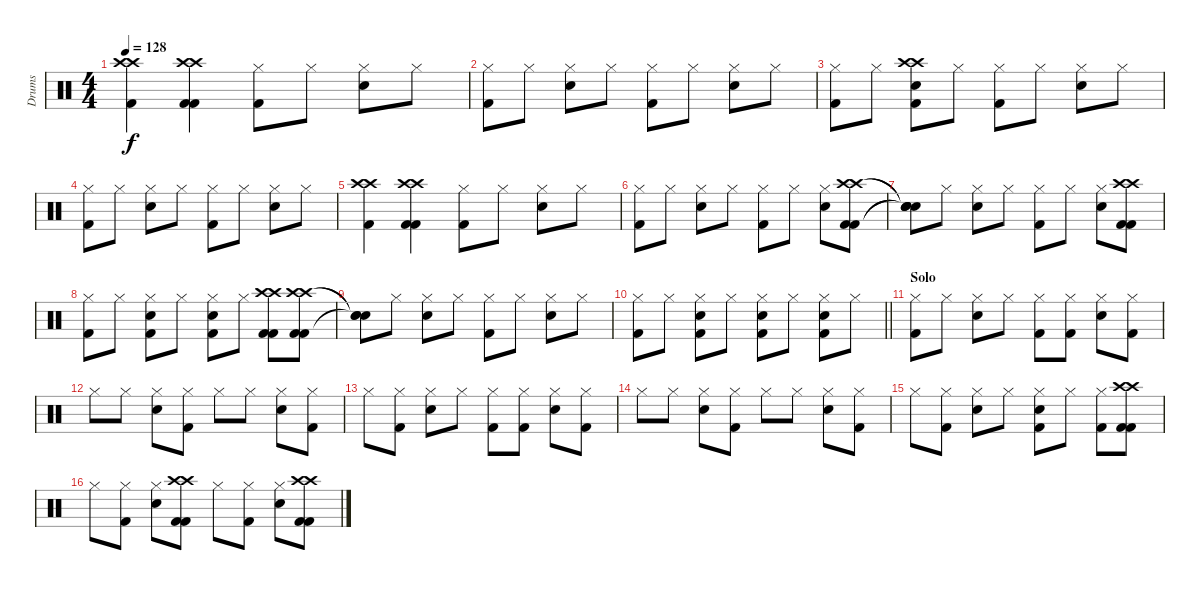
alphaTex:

\track ("Drums" "Drums") {instrument percussion}
\staff {score}
\articulation defaults
\ts (4 4)
\tempo 128
\clef neutral
\ks c
("Crash high (hit)" "Crash high (hit)" "Kick (hit) 2").4{dy f} ("Crash high (hit)" "Crash high (hit)" "Kick (hit) 2" "Kick (hit) 2").4 ("Hi-Hat (closed)" "Kick (hit) 2").8 "Hi-Hat (closed)".8 ("Hi-Hat (closed)" "Electric Snare (hit)").8 "Hi-Hat (closed)".8 |
("Hi-Hat (closed)" "Kick (hit) 2").8 "Hi-Hat (closed)".8 ("Hi-Hat (closed)" "Electric Snare (hit)").8 "Hi-Hat (closed)".8 ("Hi-Hat (closed)" "Kick (hit) 2").8 "Hi-Hat (closed)".8 ("Hi-Hat (closed)" "Electric Snare (hit)").8 "Hi-Hat (closed)".8 |
("Hi-Hat (closed)" "Kick (hit) 2").8 "Hi-Hat (closed)".8 ("Crash high (hit)" "Crash high (hit)" "Electric Snare (hit)" "Kick (hit) 2").8 "Hi-Hat (closed)".8 ("Hi-Hat (closed)" "Kick (hit) 2").8 "Hi-Hat (closed)".8 ("Hi-Hat (closed)" "Electric Snare (hit)").8 "Hi-Hat (closed)".8 |
("Hi-Hat (closed)" "Kick (hit) 2").8 "Hi-Hat (closed)".8 ("Hi-Hat (closed)" "Electric Snare (hit)").8 "Hi-Hat (closed)".8 ("Hi-Hat (closed)" "Kick (hit) 2").8 "Hi-Hat (closed)".8 ("Hi-Hat (closed)" "Electric Snare (hit)").8 "Hi-Hat (closed)".8 |
("Crash high (hit)" "Crash high (hit)" "Kick (hit) 2").4 ("Crash high (hit)" "Crash high (hit)" "Kick (hit) 2" "Kick (hit) 2").4 ("Hi-Hat (closed)" "Kick (hit) 2").8 "Hi-Hat (closed)".8 ("Hi-Hat (closed)" "Electric Snare (hit)").8 "Hi-Hat (closed)".8 |
("Hi-Hat (closed)" "Kick (hit) 2").8 "Hi-Hat (closed)".8 ("Hi-Hat (closed)" "Electric Snare (hit)").8 "Hi-Hat (closed)".8 ("Hi-Hat (closed)" "Kick (hit) 2").8 "Hi-Hat (closed)".8 ("Hi-Hat (closed)" "Electric Snare (hit)").8 ("Crash high (hit)" "Crash high (hit)" "Kick (hit) 2" "Kick (hit) 2").8 |
("Snare (hit)"{t} "Snare (hit)"{t} "Snare (hit)"{t} "Snare (hit)"{t}).8 "Hi-Hat (closed)".8 ("Hi-Hat (closed)" "Electric Snare (hit)").8 "Hi-Hat (closed)".8 ("Hi-Hat (closed)" "Kick (hit) 2").8 "Hi-Hat (closed)".8 ("Hi-Hat (closed)" "Electric Snare (hit)").8 ("Crash high (hit)" "Crash high (hit)" "Kick (hit) 2" "Kick (hit) 2").8 |
("Hi-Hat (closed)" "Kick (hit) 2").8 "Hi-Hat (closed)".8 ("Hi-Hat (closed)" "Electric Snare (hit)" "Kick (hit) 2").8 "Hi-Hat (closed)".8 ("Hi-Hat (closed)" "Electric Snare (hit)" "Kick (hit) 2").8 "Hi-Hat (closed)".8 ("Crash high (hit)" "Crash high (hit)" "Kick (hit) 2" "Kick (hit) 2").8 ("Crash high (hit)" "Crash high (hit)" "Kick (hit) 2" "Kick (hit) 2").8 |
("Snare (hit)"{t} "Snare (hit)"{t} "Snare (hit)"{t}).8 "Hi-Hat (closed)".8 ("Hi-Hat (closed)" "Electric Snare (hit)").8 "Hi-Hat (closed)".8 ("Hi-Hat (closed)" "Kick (hit) 2").8 "Hi-Hat (closed)".8 ("Hi-Hat (closed)" "Electric Snare (hit)").8 "Hi-Hat (closed)".8 |
\barLineRight lightlight
("Hi-Hat (closed)" "Kick (hit) 2").8 "Hi-Hat (closed)".8 ("Hi-Hat (closed)" "Electric Snare (hit)" "Kick (hit) 2").8 "Hi-Hat (closed)".8 ("Hi-Hat (closed)" "Electric Snare (hit)" "Kick (hit) 2").8 "Hi-Hat (closed)".8 ("Hi-Hat (closed)" "Electric Snare (hit)" "Kick (hit) 2").8 "Hi-Hat (closed)".8 |
\section ("" "Solo")
("Hi-Hat (closed)" "Kick (hit) 2").8 "Hi-Hat (closed)".8 ("Hi-Hat (closed)" "Electric Snare (hit)").8 "Hi-Hat (closed)".8 ("Hi-Hat (closed)" "Kick (hit) 2").8 ("Hi-Hat (closed)" "Kick (hit) 2").8 ("Hi-Hat (closed)" "Electric Snare (hit)").8 ("Hi-Hat (closed)" "Kick (hit) 2").8 |
"Hi-Hat (closed)".8 "Hi-Hat (closed)".8 ("Hi-Hat (closed)" "Electric Snare (hit)").8 ("Hi-Hat (closed)" "Kick (hit) 2").8 "Hi-Hat (closed)".8 "Hi-Hat (closed)".8 ("Hi-Hat (closed)" "Electric Snare (hit)").8 ("Hi-Hat (closed)" "Kick (hit) 2").8 |
"Hi-Hat (closed)".8 ("Hi-Hat (closed)" "Kick (hit) 2").8 ("Hi-Hat (closed)" "Electric Snare (hit)").8 "Hi-Hat (closed)".8 ("Hi-Hat (closed)" "Kick (hit) 2").8 ("Hi-Hat (closed)" "Kick (hit) 2").8 ("Hi-Hat (closed)" "Electric Snare (hit)").8 ("Hi-Hat (closed)" "Kick (hit) 2").8 |
"Hi-Hat (closed)".8 "Hi-Hat (closed)".8 ("Hi-Hat (closed)" "Electric Snare (hit)").8 ("Hi-Hat (closed)" "Kick (hit) 2").8 "Hi-Hat (closed)".8 "Hi-Hat (closed)".8 ("Hi-Hat (closed)" "Electric Snare (hit)").8 ("Hi-Hat (closed)" "Kick (hit) 2").8 |
"Hi-Hat (closed)".8 ("Hi-Hat (closed)" "Kick (hit) 2").8 ("Hi-Hat (closed)" "Electric Snare (hit)").8 "Hi-Hat (closed)".8 ("Hi-Hat (closed)" "Electric Snare (hit)" "Kick (hit) 2").8 "Hi-Hat (closed)".8 ("Hi-Hat (closed)" "Kick (hit) 2").8 ("Crash high (hit)" "Crash high (hit)" "Kick (hit) 2" "Kick (hit) 2").8 |
"Hi-Hat (closed)".8 ("Hi-Hat (closed)" "Kick (hit) 2").8 ("Hi-Hat (closed)" "Electric Snare (hit)").8 ("Crash high (hit)" "Crash high (hit)" "Kick (hit) 2" "Kick (hit) 2").8 "Hi-Hat (closed)".8 ("Hi-Hat (closed)" "Kick (hit) 2").8 ("Hi-Hat (closed)" "Electric Snare (hit)").8 ("Crash high (hit)" "Crash high (hit)" "Kick (hit) 2" "Kick (hit) 2").8
